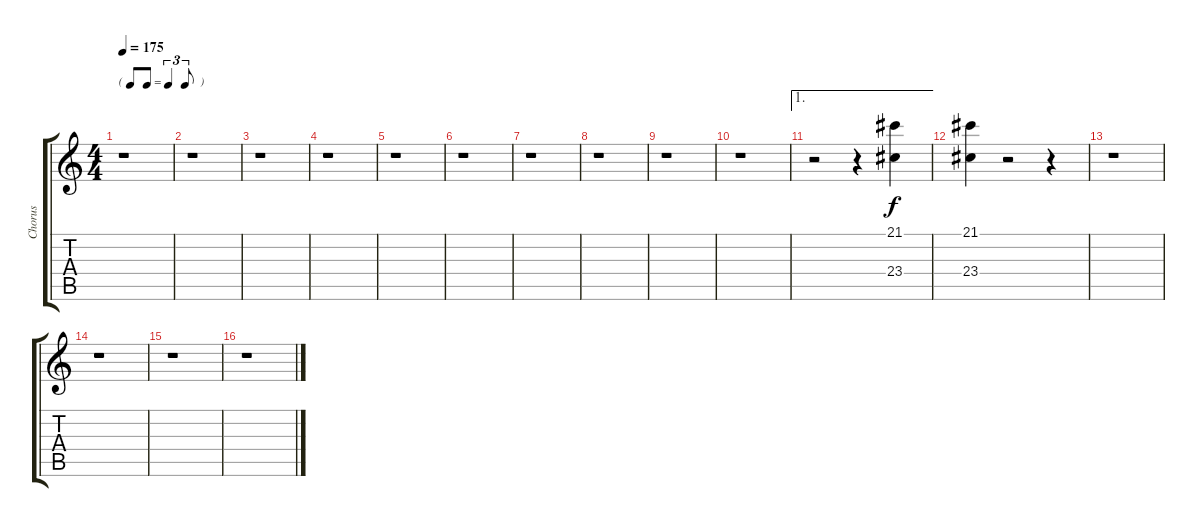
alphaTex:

\track ("Chorus" "Chorus") {instrument altosax}
\staff {score tabs}
\tuning (E4 B3 G3 D3 A2 E2) {hide}
\ts (4 4)
\tf triplet8th
\tempo 175
\clef g2
\ks c
r.1{dy f} |
r.1 |
r.1 |
r.1 |
r.1 |
r.1 |
r.1 |
r.1 |
r.1 |
r.1 |
\ae 1
r.2 r.4 (21.1 23.4).4 |
(21.1 23.4).4 r.2 r.4 |
r.1 |
r.1 |
r.1 |
r.1
